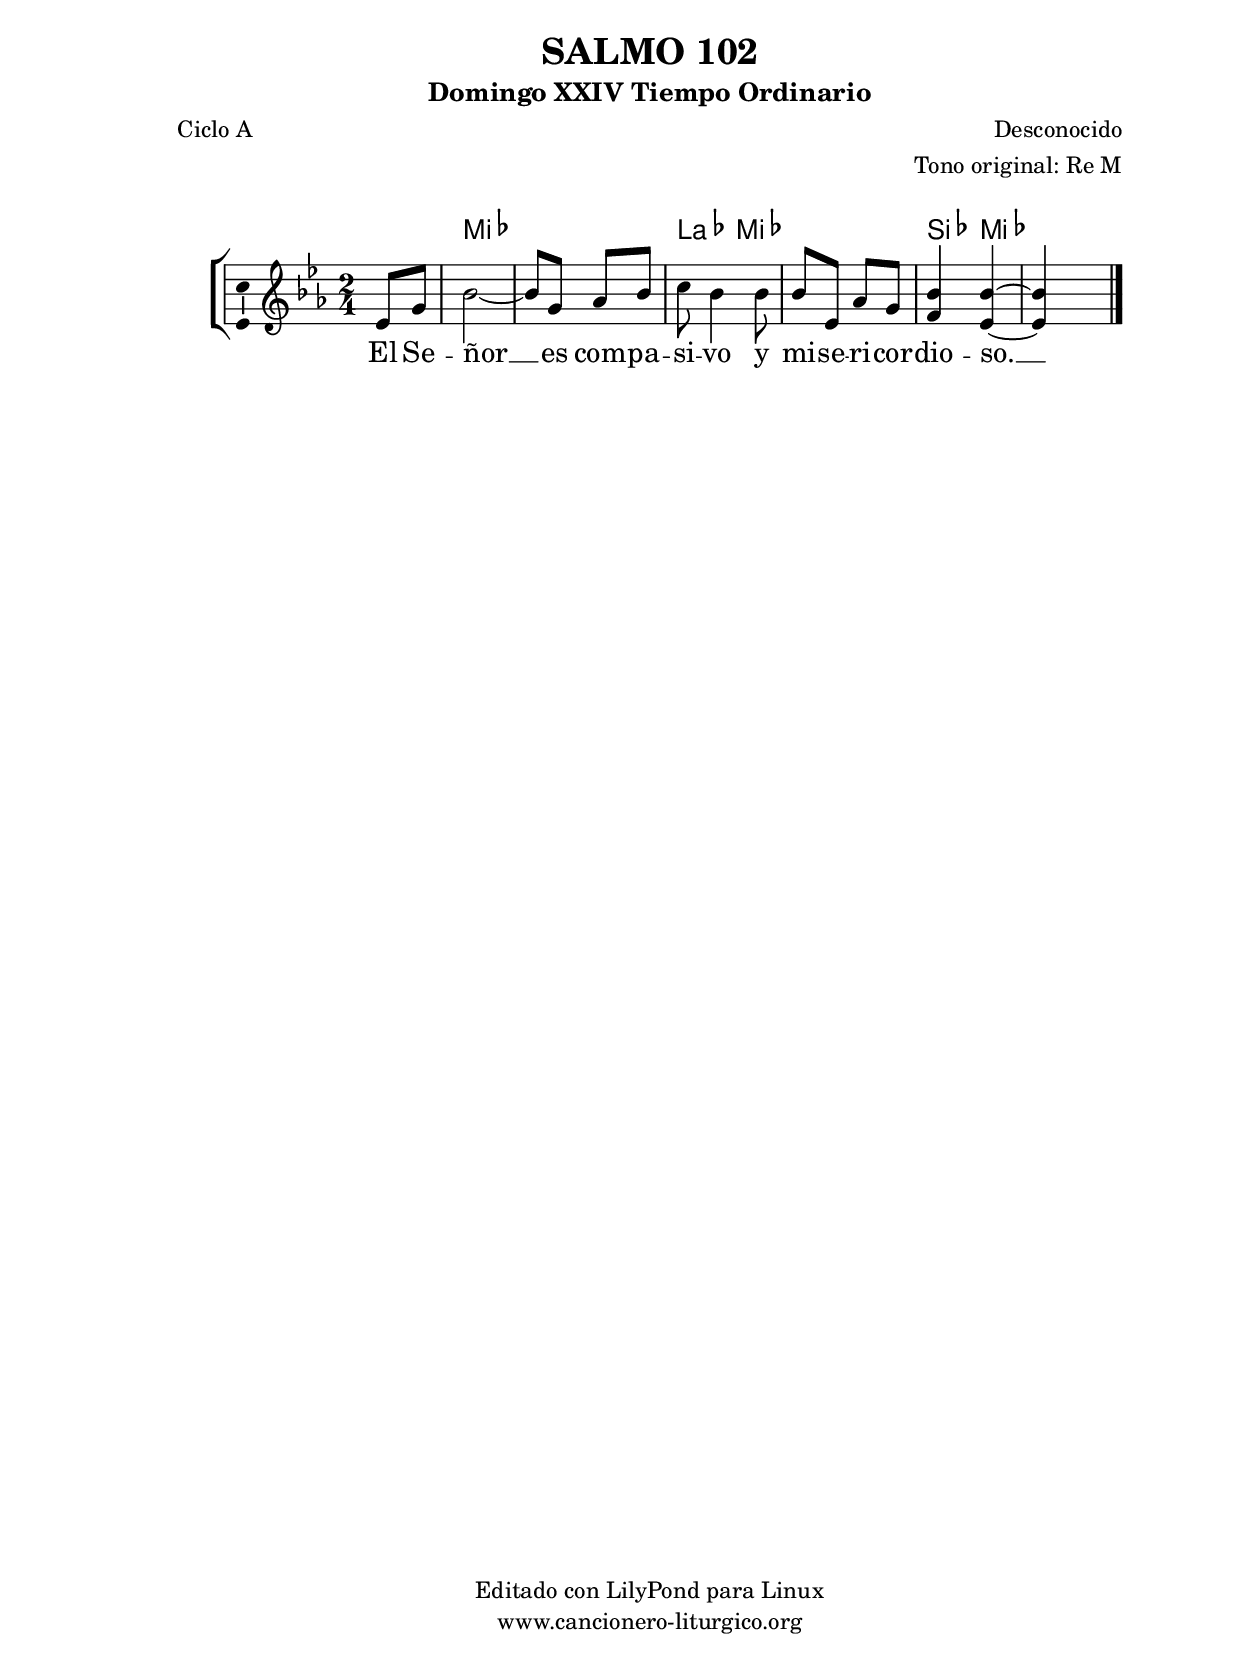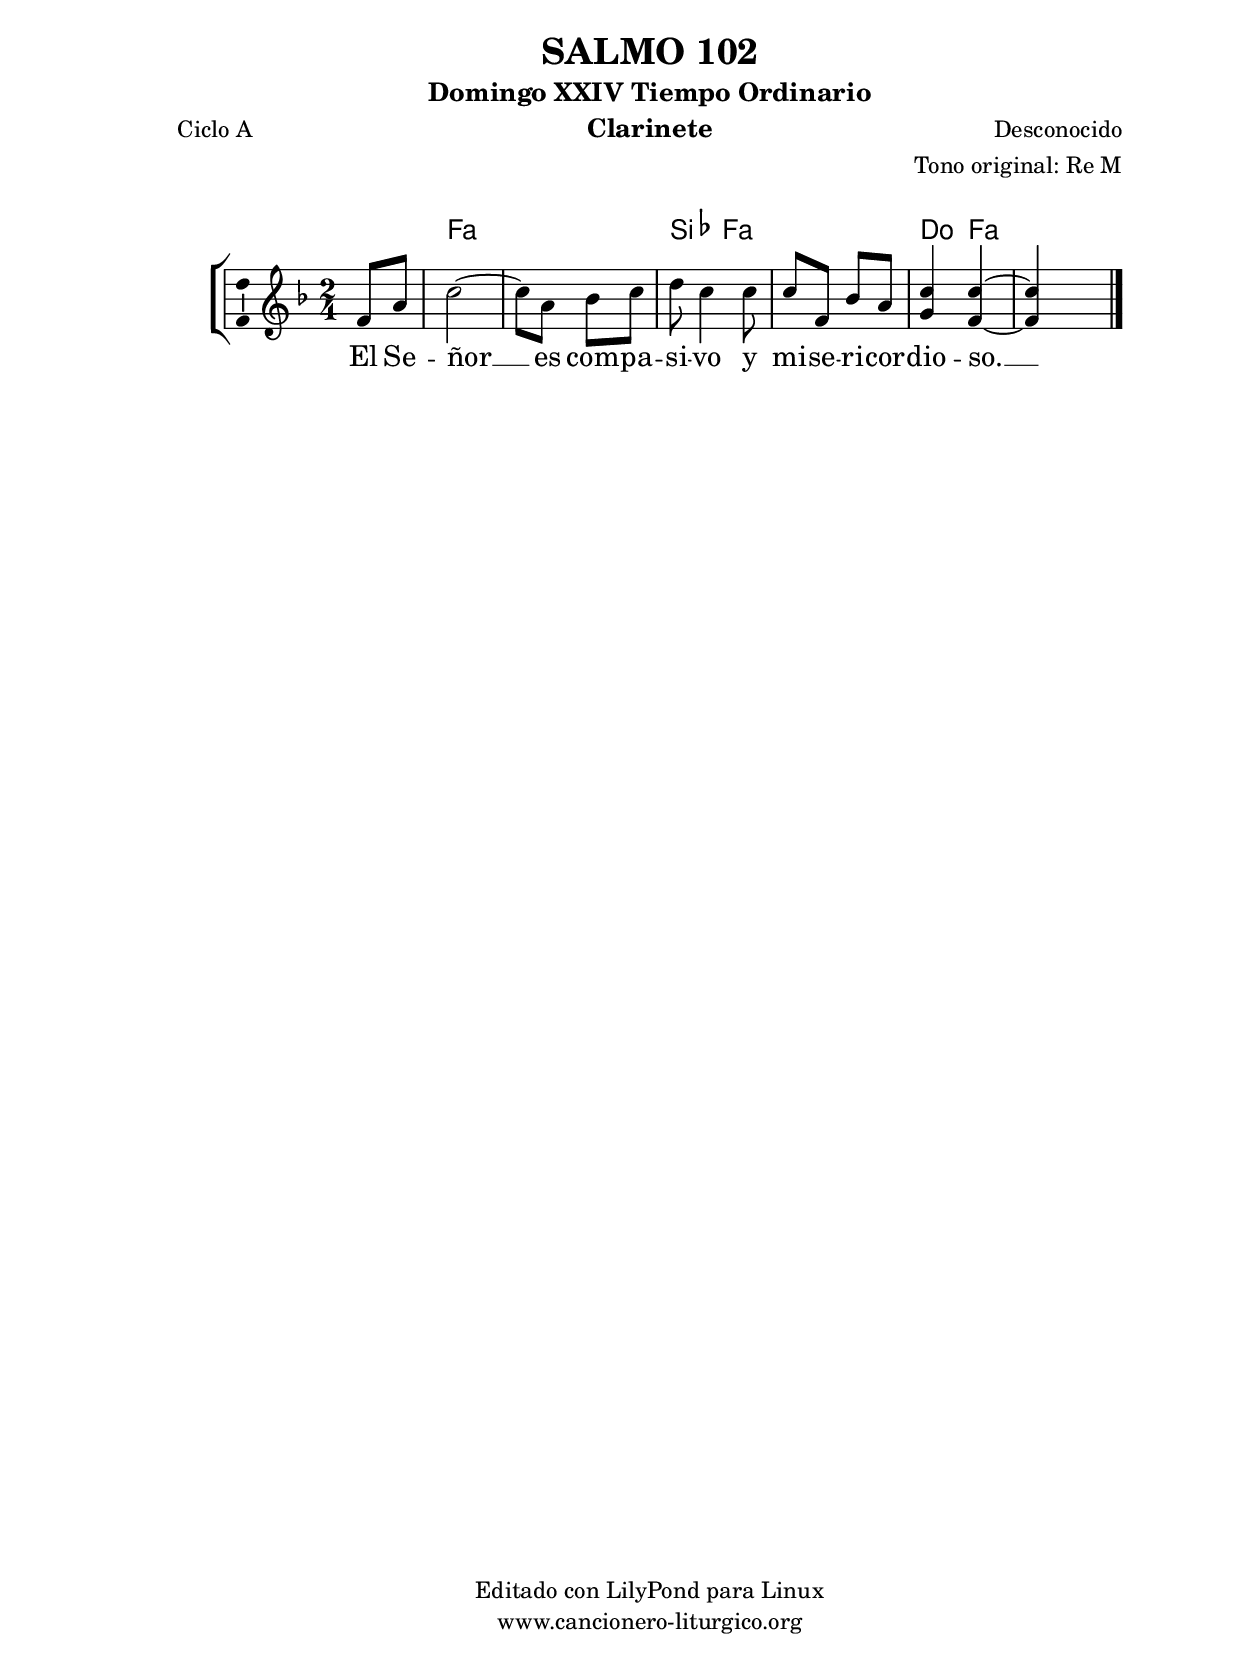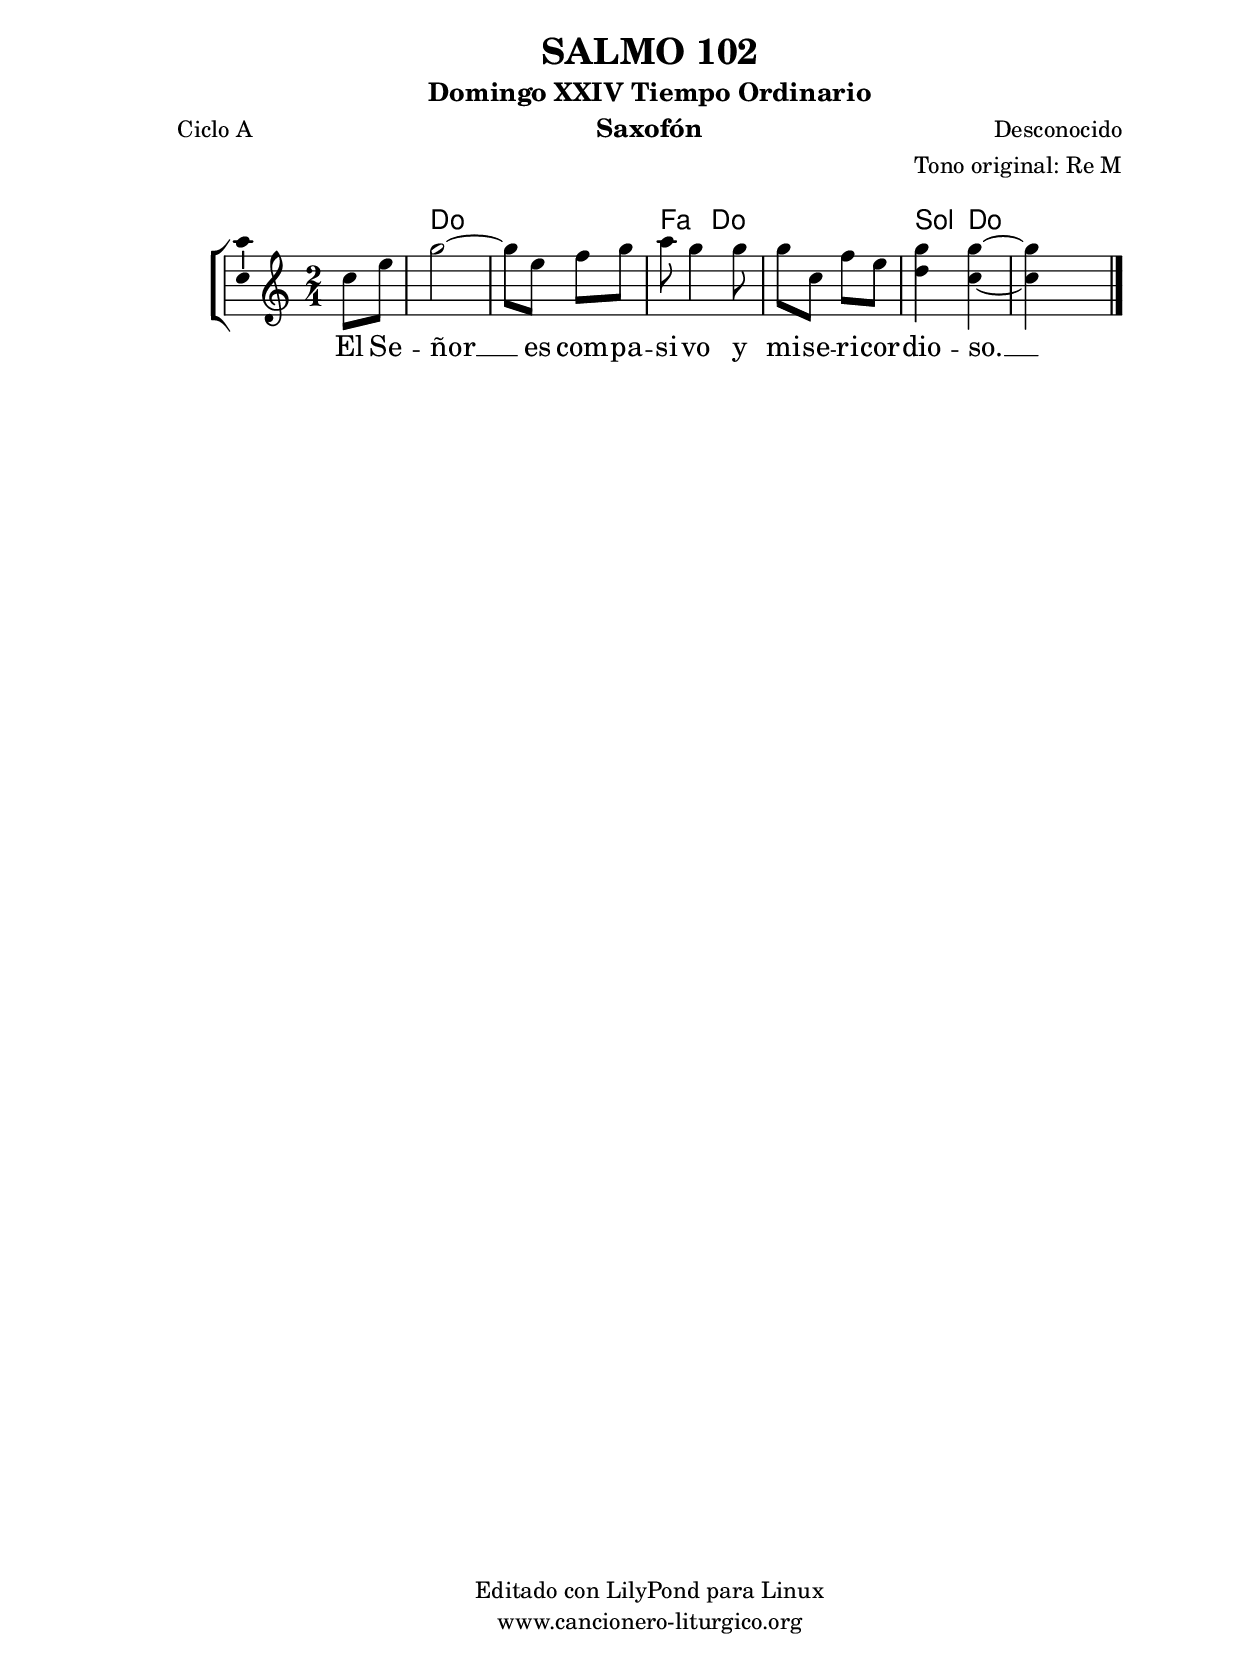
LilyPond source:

%
%para convertir .midi en .wav:
%timidity filename.midi -Ow -o finename.wav
%
%
%Para convertir de .wav a .mp3:
%lame -h -m j filename.wav
%
%
%para escuchar el midi:
%timidity nombrefichero.midi
%


%versión de lilypond para la que se ha escrito esta partitura:
\version "2.16.0"

	%Tamaño papel
	#(set-default-paper-size "a4")
	%Tamaño partitura
	#(set-global-staff-size 20)
	%No responde al pulsar sobre una nota
	#(ly:set-option 'point-and-click #f)

%parámetros del encabezamiento:
\header {
	title = "SALMO 102"
	subtitle = "Domingo XXIV Tiempo Ordinario"
	composer = "Desconocido"
	poet = "Ciclo A"
	meter = ""
	arranger = "Tono original: Re M"
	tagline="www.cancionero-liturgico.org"
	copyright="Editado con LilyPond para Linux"
	tiempo = "Ordinario"
	usos = "Salmo"
	letra = "El Señor es compasivo y misericordioso."
	}

%parámetros asociados al papel:
\paper  {
	oddHeaderMarkup = \markup {\fill-line { \on-the-fly #not-first-page \fromproperty #'header:title \on-the-fly #not-first-page \fromproperty #'header:composer }}
	evenHeaderMarkup = \markup {\fill-line { \fromproperty #'header:composer \fromproperty #'header:title }}
	#(set-paper-size "a4")
	print-page-number = ##f
	first-page-number = 1
	print-first-page-number = ##f
%	head-separation = 3.0 \cm
	top-margin = 2.0 \cm
	bottom-margin = 0.5\cm
%%%	bottom-margin = -1.0\cm
	left-margin = 3.0 \cm
	line-width = 16.0 \cm 
	indent = 8\mm
	interscoreline = 2.\mm
	between-system-space = 15\mm
%	para que las partituras no llenen la hoja:
	ragged-bottom = ##t
%	idem para la última hoja:
	ragged-last-bottom = ##f
%	para que las partituras llenen el ancho del papel:
	ragged-last = ##f
	after-title-space = 2.5 \cm
%page-count=1
%system-count=8

	%Flexible Vertical Spacing
%	markup-markup-spacing =
%	#'((basic-distance . 15) (minimum-distance . 15) (padding . 3))
	markup-system-spacing =
	#'((basic-distance . 15) (minimum-distance . 15) (padding . 3))
	system-system-spacing =
	#'((basic-distance . 15) (minimum-distance . 15) (padding . 3))
	score-system-spacing =
	#'((basic-distance . 15) (minimum-distance . 15) (padding . 5))
%	top-system-spacing = % header
%	#'((basic-distance . 8) (minimum-distance . 0) (padding . 3))
%	top-markup-spacing =
%	#'((basic-distance . 20) (minimum-distance . 20) (padding . 3))
	last-bottom-spacing = % footer
	#'((basic-distance . 5) (minimum-distance . 5) (padding . 3))
%	score-markup-spacing =
%	#'((basic-distance . 16) (minimum-distance . 13) (padding . 3))

	}


%parámetros que afectan a toda la partitura:
global =  {
	%clave de sol (G):
	\clef G
	%armadura:
	\transpose d ees
	\key d \major
	\tempo 4=100
	\set Score.tempoHideNote = ##t
	}


acordes = {
	\italianChords
	\chordmode {
	\transpose d ees
{

s4
d2 s g4 d s2 a4 d s2

	}
	}
}

melodia = 
	\transpose d ees
{
	\relative c'{
	\time 2/4

\partial4 d8 fis
a2~
a8 fis g a
b8 a4 a8
a8 d, g fis
<a e>4 <a d,>~
<a d,>4 s4

	\bar "|."
	}
	}


texto = \lyricmode {
El Se -- ñor __ es com -- pa -- si -- vo
y mi -- se -- ri -- cor -- dio -- so. __
	}


acordesStaff = \context ChordNames = acordesStaff <<
	\set chordChanges = ##t
	\acordes
	>>


vozStaff = \context Voice = vozStaff
\with {\consists "Ambitus_engraver"}
<<
%	\set Staff.instrumentName = ""
%	\set Staff.shortInstrumentName = ""
%	\set Staff.midiInstrument = #"clarinet"
%	\set Staff.midiInstrument = #"cello"
%	\set Staff.midiInstrument = #"flute"
	\set Staff.midiInstrument = #"electric guitar (jazz)"
%	\set Staff.midiInstrument = #"english horn"
%	\set Staff.midiInstrument = #"violin"
%	\set Staff.midiInstrument = #"glockenspiel"
	\set Staff.midiMinimumVolume = #0.7
	\set Staff.midiMaximumVolume = #0.9
	\global
	\melodia
	>>


textoStaff = \context Lyrics = textoStaff <<
	\lyricsto vozStaff \texto
	>>

\book {
	\score {
		\context ChoirStaff {
			\override StaffGroup.SystemStartBracket #'collapse-height = #1
			\override Score.SystemStartBar #'collapse-height = #1
			<<
			\acordesStaff
			\vozStaff
			\textoStaff
			>>
			}
		\layout {
	    		\context {
				\Lyrics
				\override LyricText #'font-size = #2
				}
	   		 \context {
				\Score
				%fontSize = #3
				\override StaffSymbol #'staff-space = #(magstep +3)
				%\override Beam #'thickness = #0.55
				%\override SpacingSpanner #'spacing-increment = #1.0
				%\override Slur #'height-limit = #1.5
				}
			}
		}
	\score {
		\unfoldRepeats
		\context ChoirStaff {
			<<
			\acordesStaff
			\vozStaff
			>>
			}
		\midi {
	  		\context {
	  			\Score
				tempoWholesPerMinute = #(ly:make-moment 70 4)
				}
			}
		}
	}

%Partitura para clarinete
#(define output-suffix "C")
\book {
	\header{
		instrument = "Clarinete"
		}
	\score {
		\context ChoirStaff {
			\override StaffGroup.SystemStartBracket #'collapse-height = #1
			\override Score.SystemStartBar #'collapse-height = #1
\transpose c d
			<<
			\acordesStaff
			\vozStaff
			\textoStaff
			>>
			}
		\layout {
	    		\context {
				\Lyrics
				\override LyricText #'font-size = #2
				}
	   		 \context {
				\Score
				%fontSize = #3
				\override StaffSymbol #'staff-space = #(magstep +3)
				%\override Beam #'thickness = #0.55
				%\override SpacingSpanner #'spacing-increment = #1.0
				%\override Slur #'height-limit = #1.5
				}
			}
		}
	}

%Partitura para saxofón
#(define output-suffix "S")
\book {
	\header{
		instrument = "Saxofón"
		}
	\score {
		\context ChoirStaff {
			\override StaffGroup.SystemStartBracket #'collapse-height = #1
			\override Score.SystemStartBar #'collapse-height = #1
\transpose c a
			<<
			\acordesStaff
			\vozStaff
			\textoStaff
			>>
			}
		\layout {
	    		\context {
				\Lyrics
				\override LyricText #'font-size = #2
				}
	   		 \context {
				\Score
				%fontSize = #3
				\override StaffSymbol #'staff-space = #(magstep +3)
				%\override Beam #'thickness = #0.55
				%\override SpacingSpanner #'spacing-increment = #1.0
				%\override Slur #'height-limit = #1.5
				}
			}
		}
	}

